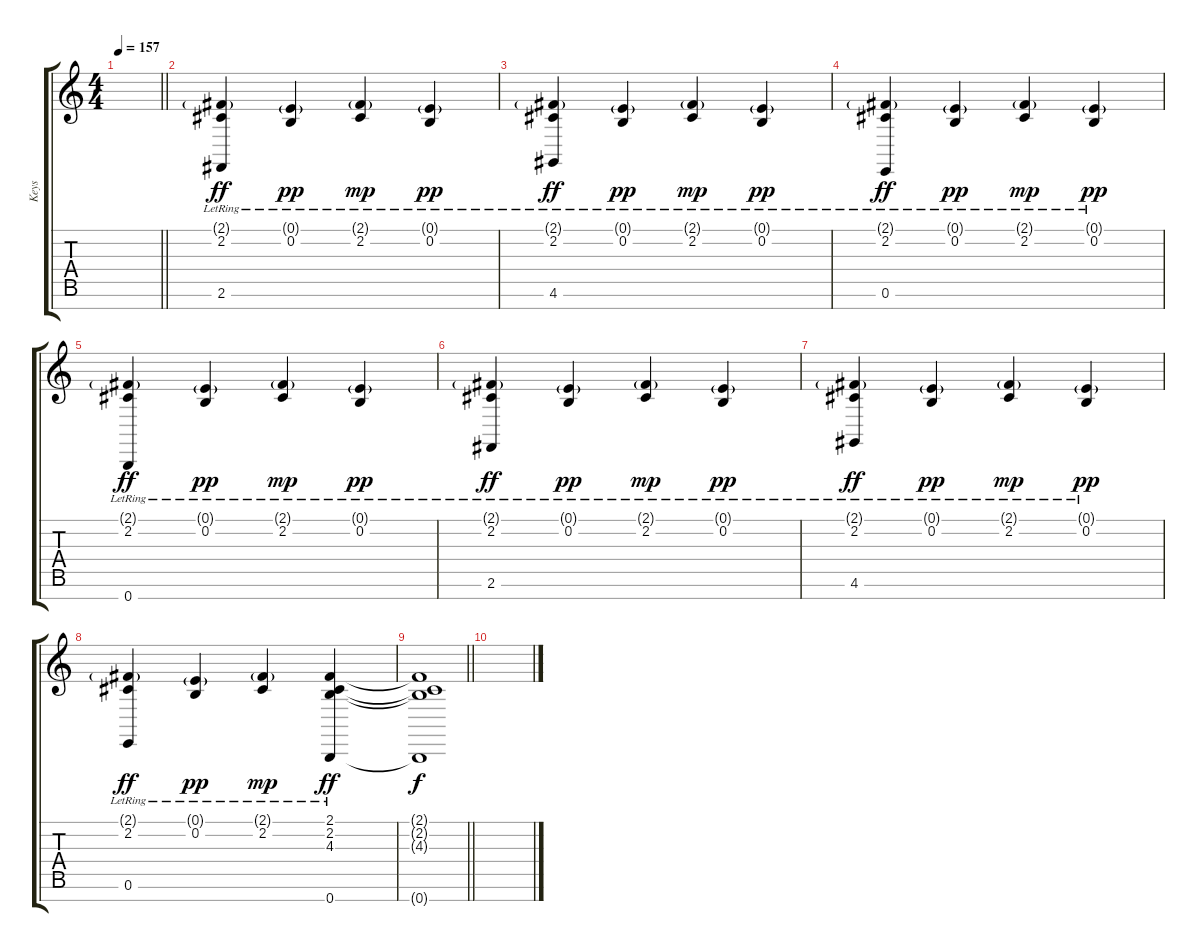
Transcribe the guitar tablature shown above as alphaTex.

\track ("Keys" "Keys") {instrument acousticgrandpiano}
\staff {score tabs}
\tuning (E4 B3 G3 D3 A2 E2 B1) {hide}
\ts (4 4)
\tempo 157
\clef g2
\barLineRight lightlight
\ks c
|
\section ("" "")
(2.1{g lr} 2.2{lr} 2.6{lr}).4{dy ff volume 9 instrument acousticgrandpiano} (0.1{g lr} 0.2{lr}).4{dy pp} (2.1{g lr} 2.2{lr}).4{dy mp} (0.1{g lr} 0.2{lr}).4{dy pp} |
(2.1{g lr} 2.2{lr} 4.6{lr}).4{dy ff} (0.1{g lr} 0.2{lr}).4{dy pp} (2.1{g lr} 2.2{lr}).4{dy mp} (0.1{g lr} 0.2{lr}).4{dy pp} |
(2.1{g lr} 2.2{lr} 0.6{lr}).4{dy ff} (0.1{g lr} 0.2{lr}).4{dy pp} (2.1{g lr} 2.2{lr}).4{dy mp} (0.1{g lr} 0.2{lr}).4{dy pp} |
(2.1{g lr} 2.2{lr} 0.7{lr}).4{dy ff} (0.1{g lr} 0.2{lr}).4{dy pp} (2.1{g lr} 2.2{lr}).4{dy mp} (0.1{g lr} 0.2{lr}).4{dy pp} |
(2.1{g lr} 2.2{lr} 2.6{lr}).4{dy ff} (0.1{g lr} 0.2{lr}).4{dy pp} (2.1{g lr} 2.2{lr}).4{dy mp} (0.1{g lr} 0.2{lr}).4{dy pp} |
(2.1{g lr} 2.2{lr} 4.6{lr}).4{dy ff} (0.1{g lr} 0.2{lr}).4{dy pp} (2.1{g lr} 2.2{lr}).4{dy mp} (0.1{g lr} 0.2{lr}).4{dy pp} |
(2.1{g lr} 2.2{lr} 0.6{lr}).4{dy ff} (0.1{g lr} 0.2{lr}).4{dy pp} (2.1{g lr} 2.2{lr}).4{dy mp} (2.1{lr} 2.2{lr} 4.3{lr} 0.7{lr}).4{dy ff} |
\barLineRight lightlight
(2.1{t} 2.2{t} 4.3{t} 0.7{t}).1{dy f} |
\section ("" "")
